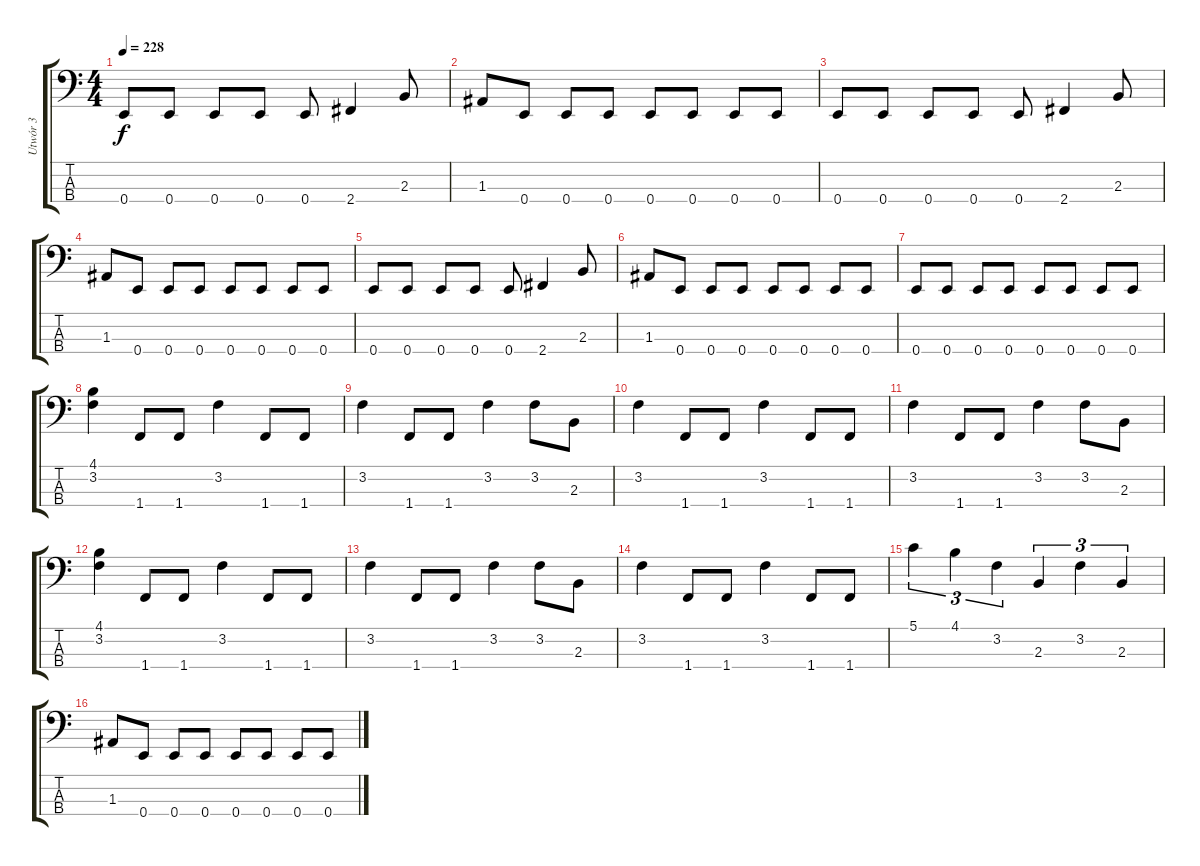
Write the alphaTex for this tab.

\track ("Utwór 3" "Utwór 3") {instrument electricbassfinger}
\staff {score tabs}
\tuning (G2 D2 A1 E1) {hide}
\ts (4 4)
\tempo 228
\clef f4
\ks c
0.4.8{dy f} 0.4.8 0.4.8 0.4.8 0.4.8 2.4.4 2.3.8 |
1.3.8 0.4.8 0.4.8 0.4.8 0.4.8 0.4.8 0.4.8 0.4.8 |
0.4.8 0.4.8 0.4.8 0.4.8 0.4.8 2.4.4 2.3.8 |
1.3.8 0.4.8 0.4.8 0.4.8 0.4.8 0.4.8 0.4.8 0.4.8 |
0.4.8 0.4.8 0.4.8 0.4.8 0.4.8 2.4.4 2.3.8 |
1.3.8 0.4.8 0.4.8 0.4.8 0.4.8 0.4.8 0.4.8 0.4.8 |
0.4.8 0.4.8 0.4.8 0.4.8 0.4.8 0.4.8 0.4.8 0.4.8 |
(4.1 3.2).4 1.4.8 1.4.8 3.2.4 1.4.8 1.4.8 |
3.2.4 1.4.8 1.4.8 3.2.4 3.2.8 2.3.8 |
3.2.4 1.4.8 1.4.8 3.2.4 1.4.8 1.4.8 |
3.2.4 1.4.8 1.4.8 3.2.4 3.2.8 2.3.8 |
(4.1 3.2).4 1.4.8 1.4.8 3.2.4 1.4.8 1.4.8 |
3.2.4 1.4.8 1.4.8 3.2.4 3.2.8 2.3.8 |
3.2.4 1.4.8 1.4.8 3.2.4 1.4.8 1.4.8 |
5.1.4{tu (3 2)} 4.1.4{tu (3 2)} 3.2.4{tu (3 2)} 2.3.4{tu (3 2)} 3.2.4{tu (3 2)} 2.3.4{tu (3 2)} |
1.3.8 0.4.8 0.4.8 0.4.8 0.4.8 0.4.8 0.4.8 0.4.8
